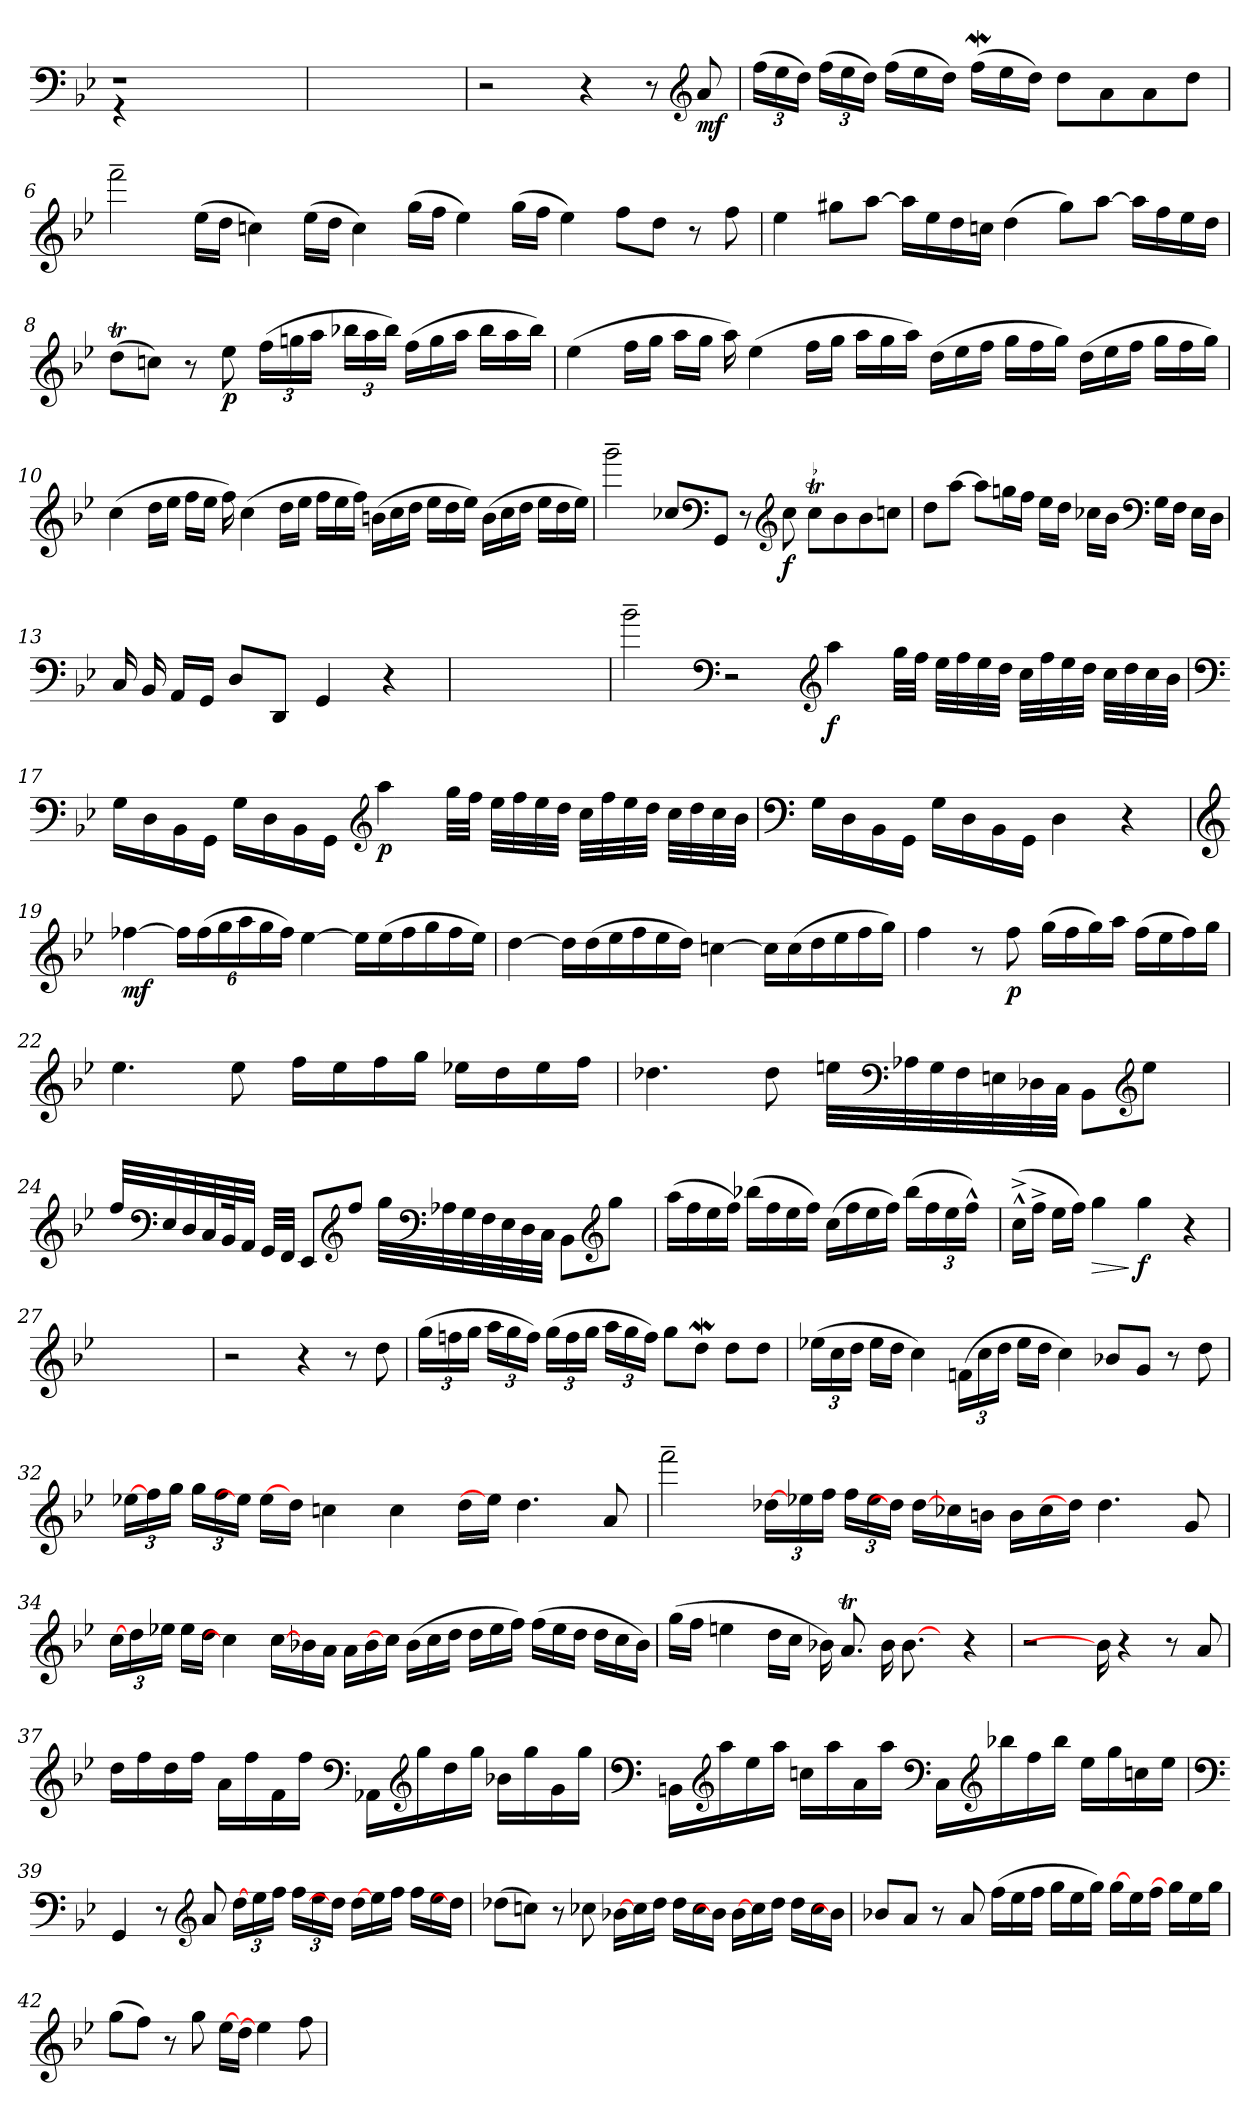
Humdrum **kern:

**kern	**dynam
*part1	*part1
*staff1	*staff1
*clefF4	*
*k[b-e-]	*
=	=
*^	*
1r	4r	.
.	2.ryy	.
*v	*v	*
=1	=1
1ryy	.
=2	=2
1ryy	.
=3	=3
1ryy	.
=4	=4
2r	.
4r	.
8r	.
*clefG2	*
!	!LO:DY:b
8a:/	mf
=5	=5
*Xbrackettup	*
(>24ff\LL	.
24ee-\	.
24dd\JJ)	.
(>24ff\LL	.
24ee-\	.
24dd\JJ)	.
(>16ff\LL	.
16ee-\	.
16dd\JJ)	.
(>16ffW\LL	.
16ee-\	.
16dd\JJ)	.
8dd\L	.
8a\	.
8a\	.
8dd\J	.
!!LO:LB:g=z
=6	=6
2fff~\	.
(>16ee-:\LL	.
16dd\JJ	.
4ccn\)	.
(>16ee-\LL	.
16dd\JJ	.
4cc\)	.
(>16gg\LL	.
16ff\JJ	.
4ee-\)	.
(>16gg\LL	.
16ff\JJ	.
4ee-\)	.
8ff\L	.
8dd\J	.
8r	.
8ff\	.
=7	=7
4ee-\	.
8gg#X\L	.
[8aa\J	.
16aa\LL]	.
16ee-\	.
16dd\	.
16ccn\JJ	.
(>4dd\	.
8gg#\L)	.
[8aa\J	.
16aa\LL]	.
16ff\	.
16ee-\	.
16dd\JJ	.
!!LO:LB:g=z
=8	=8
(>8ddt\L	.
8ccn\J)	.
8r	.
!	!LO:DY:b
8ee-\	p
(>24ff\LL	.
24ggn\	.
24aa\JJ	.
24bb-X\LL	.
24aa\	.
24bb-\JJ)	.
(>16ff\LL	.
16gg\	.
16aa\JJ	.
16bb-\LL	.
16aa\	.
16bb-\JJ)	.
!!LO:LB:g=z
=9	=9
(>4ee-:\	.
16ff\LL	.
16gg\JJ	.
16aa\LL	.
16gg\JJ	.
16aa\)	.
(>4ee-\	.
16ff\LL	.
16gg\JJ	.
16aa\LL	.
16gg\	.
16aa\JJ)	.
(>16dd\LL	.
16ee-\	.
16ff\JJ	.
16gg\LL	.
16ff\	.
16gg\JJ)	.
(>16dd\LL	.
16ee-\	.
16ff\JJ	.
16gg\LL	.
16ff\	.
16gg\JJ)	.
=10	=10
(>4cc\	.
16dd\LL	.
16ee-\JJ	.
16ff\LL	.
16ee-\JJ	.
16ff\)	.
(>4cc\	.
16dd\LL	.
16ee-\JJ	.
16ff\LL	.
16ee-\	.
16ff\JJ)	.
(>16bn\LL	.
16cc\	.
16dd\JJ	.
16ee-\LL	.
16dd\	.
16ee-\JJ)	.
(>16b\LL	.
16cc\	.
16dd\JJ	.
16ee-\LL	.
16dd\	.
16ee-\JJ)	.
!!LO:LB:g=z
=11	=11
2ggg~\	.
8cc-X/L	.
*clefF4	*
8GG/J	.
8r	.
*clefG2	*
!	!LO:DY:b
8cc-:\	f
8cc-T\L	.
8b-\	.
8b-\	.
8ccn\J	.
=12	=12
8dd\L	.
[8aa\J	.
8aa\L]	.
16ggn\L	.
16ff\JJ	.
16ee-\LL	.
16dd\JJ	.
16cc-X\LL	.
16b-\JJ	.
*clefF4	*
16G\LL	.
16F\JJ	.
16E-\LL	.
16D\JJ	.
=13	=13
16C/	.
16BB-/	.
16AA/LL	.
16GG/JJ	.
8D/L	.
8DD/J	.
4GG/	.
4r	.
=14	=14
1ryy	.
=15	=15
1ryy	.
!!LO:LB:g=z
=16	=16
2b-~\	.
*clefF4	*
2r	.
*clefG2	*
!	!LO:DY:b
4aa\	f
32gg\LLL	.
32ff\JJJ	.
32ee-\LLL	.
32ff\	.
32ee-\	.
32dd\JJJ	.
32cc\LLL	.
32ff\	.
32ee-\	.
32dd\JJJ	.
32cc\LLL	.
32dd\	.
32cc\	.
32b-\JJJ	.
=17	=17
*clefF4	*
16G\LL	.
16D\	.
16BB-\	.
16GG\JJ	.
16G\LL	.
16D\	.
16BB-\	.
16GG\JJ	.
*clefG2	*
!	!LO:DY:b
4aa\	p
32gg\LLL	.
32ff\JJJ	.
32ee-\LLL	.
32ff\	.
32ee-\	.
32dd\JJJ	.
32cc\LLL	.
32ff\	.
32ee-\	.
32dd\JJJ	.
32cc\LLL	.
32dd\	.
32cc\	.
32b-\JJJ	.
!!LO:LB:g=z
=18	=18
*clefF4	*
16G\LL	.
16D\	.
16BB-\	.
16GG\JJ	.
16G\LL	.
16D\	.
16BB-\	.
16GG\JJ	.
4D\	.
4r	.
!!LO:LB:g=z
=19	=19
*clefG2	*
!	!LO:DY:b
[4ff-X:\	mf
24ff-\LL]	.
(>24ff-\	.
24gg\	.
24aa\	.
24gg\	.
24ff-\JJ)	.
[4ee-\	.
16ee-\LL]	.
(>16ee-\	.
16ff-\	.
16gg\	.
16ff-\	.
16ee-\JJ)	.
=20	=20
[4dd\	.
16dd\LL]	.
(>16dd\	.
16ee-\	.
16ff\	.
16ee-\	.
16dd\JJ)	.
[4ccn\	.
16cc\LL]	.
(>16cc\	.
16dd\	.
16ee-\	.
16ff\	.
16gg\JJ)	.
=21	=21
4ff\	.
8r	.
!	!LO:DY:b
8ff\	p
(>16gg\LL	.
16ff\	.
16gg\)	.
16aa\JJ	.
(>16ff\LL	.
16ee-\	.
16ff\)	.
16gg\JJ	.
=22	=22
4.ee-\	.
8ee-\	.
16ff\LL	.
16ee-\	.
16ff\	.
16gg\JJ	.
16ee-X\LL	.
16dd\	.
16ee-\	.
16ff\JJ	.
!!LO:LB:g=z
=23	=23
4.dd-X:\	.
8dd-\	.
32een\LLL	.
*clefF4	*
32A-X\	.
32G\	.
32F\	.
32En\	.
32D-X\	.
32C\JJJ	.
8BB-\L	.
*clefG2	*
8ee:\J	.
32ryy	.
=24	=24
32ff/LLL	.
*clefF4	*
32E-/	.
32D/	.
32C/	.
64BB-/K	.
32AA/JJJ	.
32GG/LLL	.
32FF/JJJ	.
8EE-/L	.
*clefG2	*
8ff:/J	.
32gg\LLL	.
*clefF4	*
32A-X\	.
32G\	.
32F\	.
32E-\	.
32D\	.
32C\JJJ	.
8BB-\L	.
*clefG2	*
8gg:\J	.
32.ryy	.
!!LO:LB:g=z
=25	=25
(>16aa\LL	.
16ff\	.
16ee-\	.
16ff\JJ)	.
(>16bb-X\LL	.
16ff\	.
16ee-\	.
16ff\JJ)	.
(>16cc\LL	.
16ff\	.
16ee-\	.
16ff\JJ)	.
(>16bb-\LL	.
24ff\	.
24ee-\	.
24ff^^\JJ)	.
16ryy	.
=26	=26
(>16cc^^^\LL	.
16ff^\JJ	.
16ee-\LL	.
16ff\JJ)	.
!	!LO:HP:b
4gg\	>
!	!LO:DY:n=1:b
4gg\	] f
4r	.
=27	=27
1ryy	.
=28	=28
1r	.
!!LO:PB:g=z
=29	=29
2r	.
4r	.
8r	.
8dd\	.
=30	=30
(>24gg\LL	.
24ffn\	.
24gg\JJ	.
24aa\LL	.
24gg\	.
24ff\JJ)	.
(>24gg\LL	.
24ff\	.
24gg\JJ	.
24aa\LL	.
24gg\	.
24ff\JJ)	.
8gg\L	.
8ddW\J	.
8dd\L	.
8dd\J	.
=31	=31
(>24ee-X\LL	.
24cc\	.
24dd\JJ	.
16ee-\LL	.
16dd\JJ	.
4cc\)	.
(>24fn\LL	.
24cc\	.
24dd\JJ	.
16ee-\LL	.
16dd\JJ	.
4cc\)	.
8b-X/L	.
8g/J	.
8r	.
8dd\	.
!!LO:LB:g=z
=32	=32
[24ee-X\LL	.
24ff\	.
24gg\JJ	.
24gg\LL	.
24ff\	.
24ee-\JJ]	.
[16ee-\LL	.
16dd\JJ	.
4ccn\	.
4cc\	.
16dd\LL	.
16ee-\JJ]	.
4.dd\	.
8a/	.
!!LO:LB:g=z
=33	=33
2fff~\	.
[24dd-X\LL	.
24ee-X\	.
24ff\JJ	.
24ff\LL	.
24ee-\	.
24dd-\JJ]	.
[16dd-\LL	.
16cc-X\	.
16bn\JJ	.
16b\LL	.
16cc-\	.
16dd-\JJ]	.
4.dd-\	.
8g/	.
=34	=34
[24cc\LL	.
24dd\	.
24ee-X\JJ	.
16ee-\LL	.
16dd\JJ	.
4cc\]	.
[16cc\LL	.
16b-X\	.
16a\JJ	.
16a\LL	.
16b-\	.
16cc\JJ]	.
(>16b-\LL	.
16cc\	.
16dd\JJ	.
16dd\LL	.
16ee-\	.
16ff\JJ)	.
(>16ff\LL	.
16ee-\	.
16dd\JJ	.
16dd\LL	.
16cc\	.
16b-\JJ)	.
!!LO:LB:g=z
=35	=35
(>16gg\LL	.
16ff\JJ	.
4een:\	.
16dd\LL	.
16cc\JJ	.
16b-X\)	.
8.at/	.
16b-\	.
[8.b-\	.
16ryy	.
4r	.
!!LO:LB:g=z
=36	=36
2r	.
16b-\]	.
4r	.
8r	.
8a/	.
=37	=37
16dd\LL	.
16ff\	.
16dd\	.
16ff\JJ	.
16a\LL	.
16ff\	.
16f\	.
16ff\JJ	.
*clefF4	*
16AA-X\LL	.
*clefG2	*
16gg:\	.
16dd\	.
16gg\JJ	.
16b-X\LL	.
16gg\	.
16g\	.
16gg\JJ	.
!!LO:LB:g=z
=38	=38
*clefF4	*
16BBn\LL	.
*clefG2	*
16aa\	.
16ee-\	.
16aa\JJ	.
16ccn\LL	.
16aa\	.
16a\	.
16aa\JJ	.
*clefF4	*
16C\LL	.
*clefG2	*
16bb-X\	.
16ff\	.
16bb-\JJ	.
16ee-\LL	.
16gg\	.
16ccn\	.
16ee-\JJ	.
=39	=39
*clefF4	*
4GG/	.
8r	.
*clefG2	*
8a:/	.
[24dd\LL	.
24ee-\	.
24ff\JJ	.
24ff\LL	.
24ee-\	.
24dd\JJ]	.
[16dd\LL	.
16ee-\	.
16ff\JJ	.
16ff\LL	.
16ee-\	.
16dd\JJ]	.
!!LO:LB:g=z
=40	=40
(>8dd-X\L	.
8ccn\J)	.
8r	.
8cc-X\	.
[16b-X\LL	.
16cc-\	.
16dd-\JJ	.
16dd-\LL	.
16cc-\	.
16b-\JJ]	.
[16b-\LL	.
16cc-\	.
16dd-\JJ	.
16dd-\LL	.
16cc-\	.
16b-\JJ]	.
=41	=41
8b-X/L	.
8a/J	.
8r	.
8a/	.
(>16ff\LL	.
16ee-\	.
16ff\JJ	.
16gg\LL	.
16ee-\	.
16gg\JJ)	.
[16gg\LL	.
16ee-\	.
16ff\JJ	.
16gg\LL]	.
16ee-\	.
16gg\JJ	.
=42	=42
(>8gg\L	.
8ff\J)	.
8r	.
8gg\	.
[16ee-\LL	.
16dd\JJ	.
4ee-\]	.
8ff\	.
=	=
*-	*-
